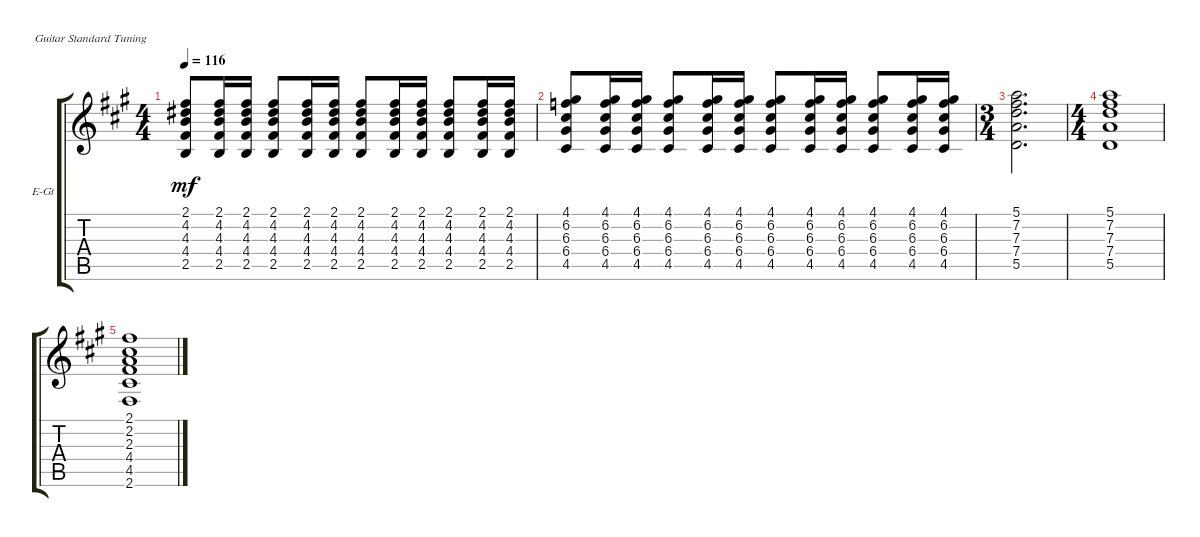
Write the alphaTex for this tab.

\defaultSystemsLayout 4
\bracketExtendMode groupsimilarinstruments
\firstSystemTrackNameOrientation horizontal
\otherSystemsTrackNameOrientation horizontal
\track ("Electric Guitar" "E-Gt") {instrument electricguitarclean}
\staff {score tabs}
\tuning (E4 B3 G3 D3 A2 E2)
\ts (4 4)
\tempo 116
\clef g2
\ks f#minor
(2.5 2.1 4.2 4.3 4.4).8{dy mf} (2.5 2.1 4.2 4.3 4.4).16 (2.5 2.1 4.2 4.3 4.4).16 (2.5 2.1 4.2 4.3 4.4).8 (2.5 2.1 4.2 4.3 4.4).16 (2.5 2.1 4.2 4.3 4.4).16 (2.5 2.1 4.2 4.3 4.4).8 (2.5 2.1 4.2 4.3 4.4).16 (2.5 2.1 4.2 4.3 4.4).16 (2.5 2.1 4.2 4.3 4.4).8 (2.5 2.1 4.2 4.3 4.4).16 (2.5 2.1 4.2 4.3 4.4).16 |
(4.5 6.4 6.2 6.3 4.1).8 (4.5 6.4 6.2 6.3 4.1).16 (4.5 6.4 6.2 6.3 4.1).16 (4.5 6.4 6.2 6.3 4.1).8 (4.5 6.4 6.2 6.3 4.1).16 (4.5 6.4 6.2 6.3 4.1).16 (4.5 6.4 6.2 6.3 4.1).8 (4.5 6.4 6.2 6.3 4.1).16 (4.5 6.4 6.2 6.3 4.1).16 (4.5 6.4 6.2 6.3 4.1).8 (4.5 6.4 6.2 6.3 4.1).16 (4.5 6.4 6.2 6.3 4.1).16 |
\ts (3 4)
(5.5 7.2 7.3 7.4 5.1).2{d} |
\ts (4 4)
(5.5 7.2 7.3 7.4 5.1).1 |
(2.6 4.5 4.4 2.3 2.2 2.1).1
